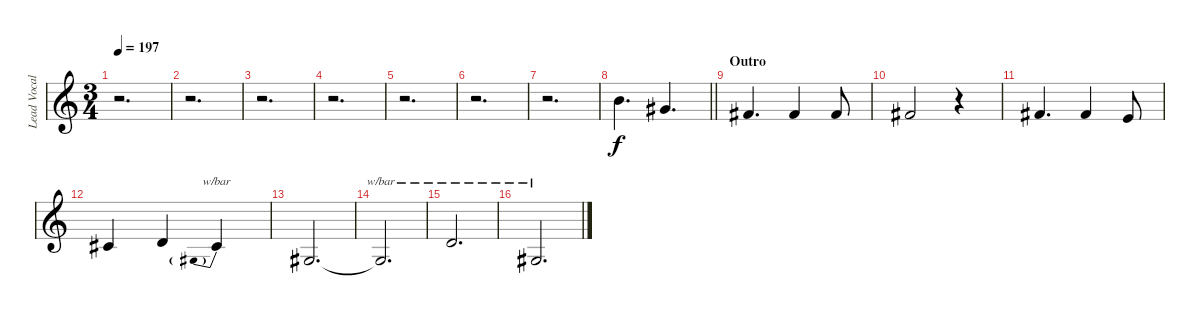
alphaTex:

\track ("Lead Vocals II" "Lead Vocal") {instrument lead6voice}
\staff {score}
\tuning (Eb4 Bb3 Gb3 Db3 Ab2 Db2) {hide}
\ts (3 4)
\tempo 197
\clef g2
\ks c
r.2{d dy f} |
r.2{d} |
r.2{d} |
r.2{d} |
r.2{d} |
r.2{d} |
r.2{d} |
\barLineRight lightlight
8.1.4{d} 5.1.4{d} |
\section ("" "Outro")
8.2.4{d} 8.2.4 8.2.8 |
6.2{be (custom 0 4 10 4 20 0 60 0)}.2 r.4 |
8.2.4{d} 8.2.4 6.2.8 |
7.3.4 8.3.4 7.4.4{tbe (predive default 0 10 60 10)} |
7.4{t}.2{d} |
7.4{t}.2{d tbe (custom default 0 0 19 0 21 -4 39 -4 41 0 60 0)} |
7.4{t}.2{d tbe (custom default 0 12 19 12 21 10 39 10 41 6 60 6)} |
7.4{t}.2{d tbe (custom default 0 0 18 0 21 -4 39 -4 41 -6 60 -6)}
